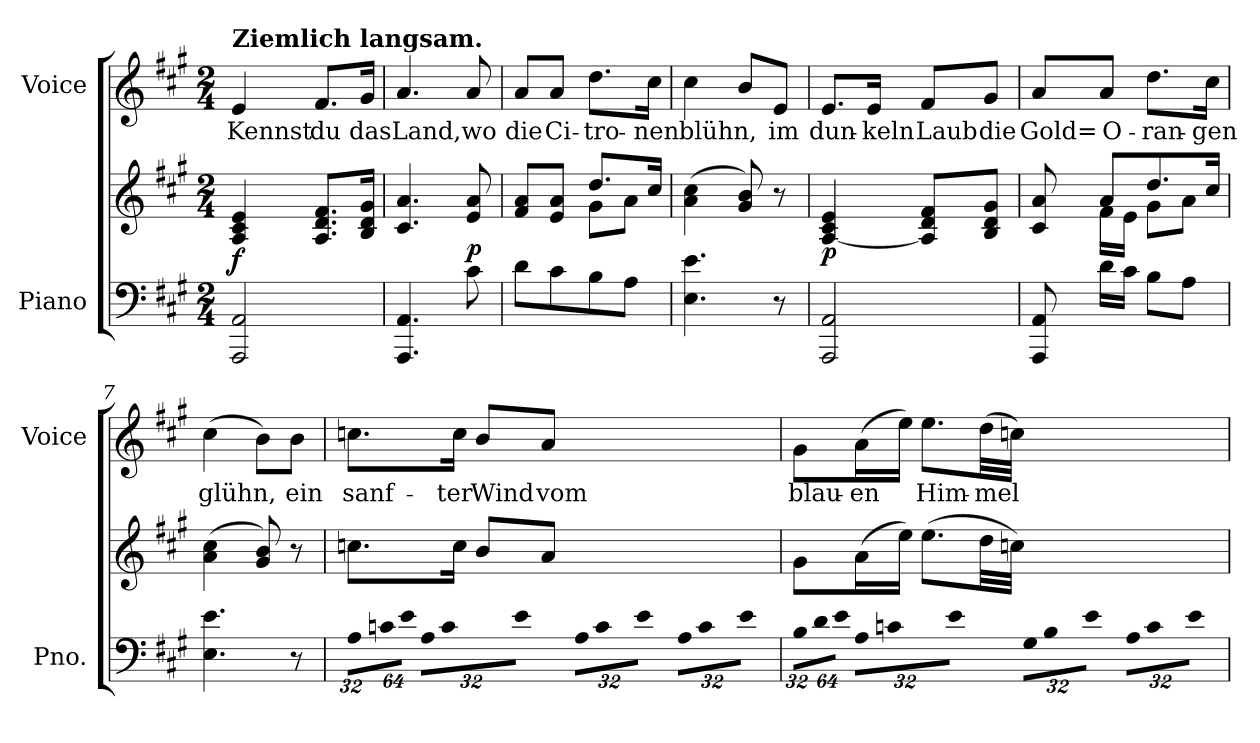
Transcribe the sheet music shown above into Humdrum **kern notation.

**kern	**kern	**dynam	**kern	**text
*part2	*part2	*part2	*part1	*part1
*staff3	*staff2	*staff2/3	*staff1	*staff1
*I"Piano	*	*	*I"Voice	*
*I'Pno.	*	*	*I'Voice	*
!!LO:PB:g=z
*clefF4	*clefG2	*	*clefG2	*
*k[f#c#g#]	*k[f#c#g#]	*	*k[f#c#g#]	*
*A:	*A:	*	*A:	*
*M2/4	*M2/4	*	*M2/4	*
*MM60	*MM60	*	*MM60	*
=1	=1	=1	=1	=1
!	!	!	!LO:TX:a:B:t=Ziemlich langsam.	!
!	!	!	!	!LO:LY:b:color=#000000
2AAAi/ 2AAi	4Ai/ 4c#i 4ei	f	4ei/	Kennst
!	!	!	!	!LO:LY:b:color=#000000
.	8.Ai/ 8.di 8.f#iL	.	8.f#i/L	du
!	!	!	!	!LO:LY:b:color=#000000
.	16Bi/ 16di 16g#iJk	.	16g#i/Jk	das
=2	=2	=2	=2	=2
!	!	!	!	!LO:LY:b:color=#000000
4.AAAi/ 4.AAi	4.c#i/ 4.ai	.	4.ai/	Land,
!	!	!	!	!LO:LY:b:color=#000000
8c#i\	8ei/ 8ai	p	8ai/	wo
=3	=3	=3	=3	=3
*	*^	*	*	*
!	!	!	!	!	!LO:LY:b:color=#000000
8di\L	8f#i/ 8aiL	4ryy	.	8ai/L	die
!	!	!	!	!	!LO:LY:b:color=#000000
8c#i\	8ei/ 8aiJ	.	.	8ai/J	Ci-
!	!	!	!	!	!LO:LY:b:color=#000000
8Bi\	8.ddi/L	8g#i\L	.	8.ddi\L	-tro-
8Ai\J	.	8ai\J	.	.	.
!	!	!	!	!	!LO:LY:b:color=#000000
.	16cc#i/Jk	.	.	16cc#i\Jk	-nen
*	*v	*v	*	*	*
=4	=4	=4	=4	=4
!	!	!	!	!LO:LY:b:color=#000000
4.Ei\ 4.ei	(4ai\ 4cc#i	.	4cc#i\	blühn,
.	8g#i/ 8bi)	.	8bi/L	.
!	!	!	!	!LO:LY:b:color=#000000
8r	8r	.	8ei/J	im
=5	=5	=5	=5	=5
!	!	!	!	!LO:LY:b:color=#000000
2AAAi/ 2AAi	[<4Ai/ 4c#i 4ei	p	8.ei/L	dun-
!	!	!	!	!LO:LY:b:color=#000000
.	.	.	16ei/Jk	-keln
!	!	!	!	!LO:LY:b:color=#000000
.	8Ai/] 8di 8f#iL	.	8f#i/L	Laub
!	!	!	!	!LO:LY:b:color=#000000
.	8Bi/ 8di 8g#iJ	.	8g#i/J	die
=6	=6	=6	=6	=6
*	*^	*	*	*
!	!	!	!	!	!LO:LY:b:color=#000000
8AAAi/ 8AAi	8c#i/ 8ai	8ryy	.	8ai/L	Gold=
!	!	!	!	!	!LO:LY:b:color=#000000
16di\LL	8ai/L	16f#i\LL	.	8ai/J	O-
16c#i\JJ	.	16ei\JJ	.	.	.
!	!	!	!	!	!LO:LY:b:color=#000000
8Bi\L	8.ddi/	8g#i\L	.	8.ddi\L	-ran-
8Ai\J	.	8ai\J	.	.	.
!	!	!	!	!	!LO:LY:b:color=#000000
.	16cc#i/Jk	.	.	16cc#i\Jk	-gen
*	*v	*v	*	*	*
=7	=7	=7	=7	=7
!	!	!	!	!LO:LY:b:color=#000000
4.Ei\ 4.ei	(4ai\ 4cc#i	.	(4cc#i\	glühn,
.	8g#i/ 8bi)	.	8bi\L)	.
!	!	!	!	!LO:LY:b:color=#000000
8r	8r	.	8bi\J	ein
!!LO:LB:g=z
=8	=8	=8	=8	=8
*Xbrackettup	*	*	*	*
!LO:N:vis=16	!	!	!	!
!	!	!	!	!LO:LY:b:color=#000000
512%21Ai\LL	8.ccni\L	.	8.ccni\L	sanf-
!LO:N:vis=16	!	!	!	!
1024%43cni\	.	.	.	.
!LO:N:vis=16	!	!	!	!
1024%43ei\JJ	.	.	.	.
!LO:N:vis=16	!	!	!	!
512%21Ai\LL	.	.	.	.
!LO:N:vis=16	!	!	!	!
1024%43ci\	.	.	.	.
!	!	!	!	!LO:LY:b:color=#000000
.	16cci\Jk	.	16cci\Jk	-ter
!LO:N:vis=16	!	!	!	!
1024%43ei\JJ	.	.	.	.
!LO:N:vis=16	!	!	!	!
!	!	!	!	!LO:LY:b:color=#000000
512%21Ai\LL	8bi/L	.	8bi/L	Wind
!LO:N:vis=16	!	!	!	!
1024%43ci\	.	.	.	.
!LO:N:vis=16	!	!	!	!
1024%43ei\JJ	.	.	.	.
!LO:N:vis=16	!	!	!	!
!	!	!	!	!LO:LY:b:color=#000000
512%21Ai\LL	8ai/J	.	8ai/J	vom
!LO:N:vis=16	!	!	!	!
1024%43ci\	.	.	.	.
!LO:N:vis=16	!	!	!	!
1024%43ei\JJ	.	.	.	.
=9	=9	=9	=9	=9
!LO:N:vis=16	!	!	!	!
!	!	!	!	!LO:LY:b:color=#000000
512%21Bi\LL	8g#i\L	.	8g#i\L	blau-
!LO:N:vis=16	!	!	!	!
1024%43di\	.	.	.	.
!LO:N:vis=16	!	!	!	!
1024%43ei\JJ	.	.	.	.
!LO:N:vis=16	!	!	!	!
!	!	!	!	!LO:LY:b:color=#000000
512%21Ai\LL	(16ai\L	.	(16ai\L	-en
!LO:N:vis=16	!	!	!	!
1024%43cni\	.	.	.	.
.	16eei\JJ)	.	16eei\JJ)	.
!LO:N:vis=16	!	!	!	!
1024%43ei\JJ	.	.	.	.
!LO:N:vis=16	!	!	!	!
!	!	!	!	!LO:LY:b:color=#000000
512%21G#i\LL	(8.eei\L	.	8.eei\L	Him-
!LO:N:vis=16	!	!	!	!
1024%43Bi\	.	.	.	.
!LO:N:vis=16	!	!	!	!
1024%43ei\JJ	.	.	.	.
!LO:N:vis=16	!	!	!	!
512%21Ai\LL	.	.	.	.
!LO:N:vis=16	!	!	!	!
1024%43ci\	.	.	.	.
!	!	!	!	!LO:LY:b:color=#000000
.	32ddi\LL	.	(32ddi\LL	-mel
!LO:N:vis=16	!	!	!	!
1024%43ei\JJ	.	.	.	.
.	32ccni\JJJ)	.	32ccni\JJJ)	.
=	=	=	=	=
*-	*-	*-	*-	*-
